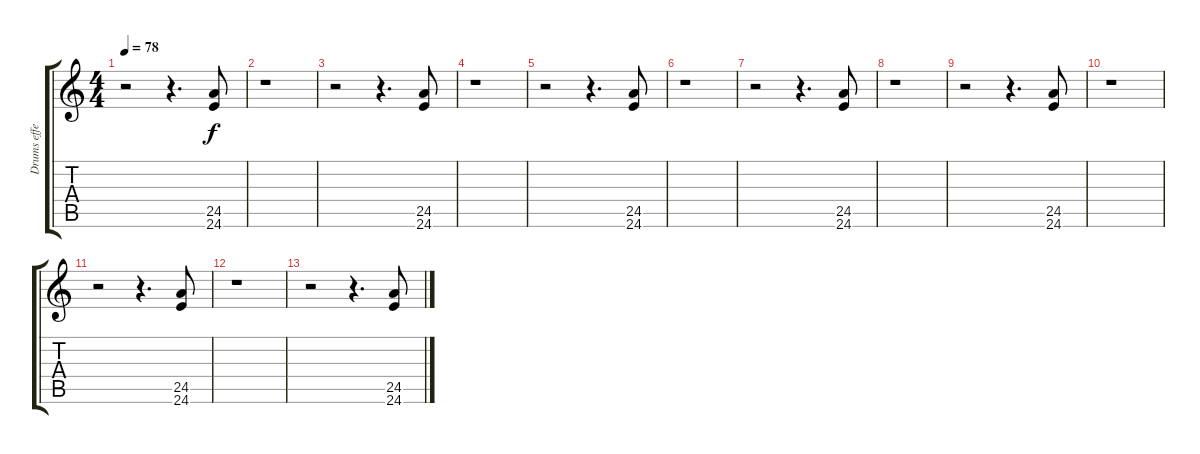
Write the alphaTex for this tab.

\track ("Drums effects" "Drums effe") {instrument gunshot}
\staff {score tabs}
\tuning (E4 B3 G3 D3 A2 E2) {hide}
\ts (4 4)
\tempo 78
\clef g2
\ks c
r.2{dy f} r.4{d} (24.5 24.6).8 |
r.1 |
r.2 r.4{d} (24.5 24.6).8 |
r.1 |
r.2 r.4{d} (24.5 24.6).8 |
r.1 |
r.2 r.4{d} (24.5 24.6).8 |
r.1 |
r.2 r.4{d} (24.5 24.6).8 |
r.1 |
r.2 r.4{d} (24.5 24.6).8 |
r.1 |
r.2 r.4{d} (24.5 24.6).8
